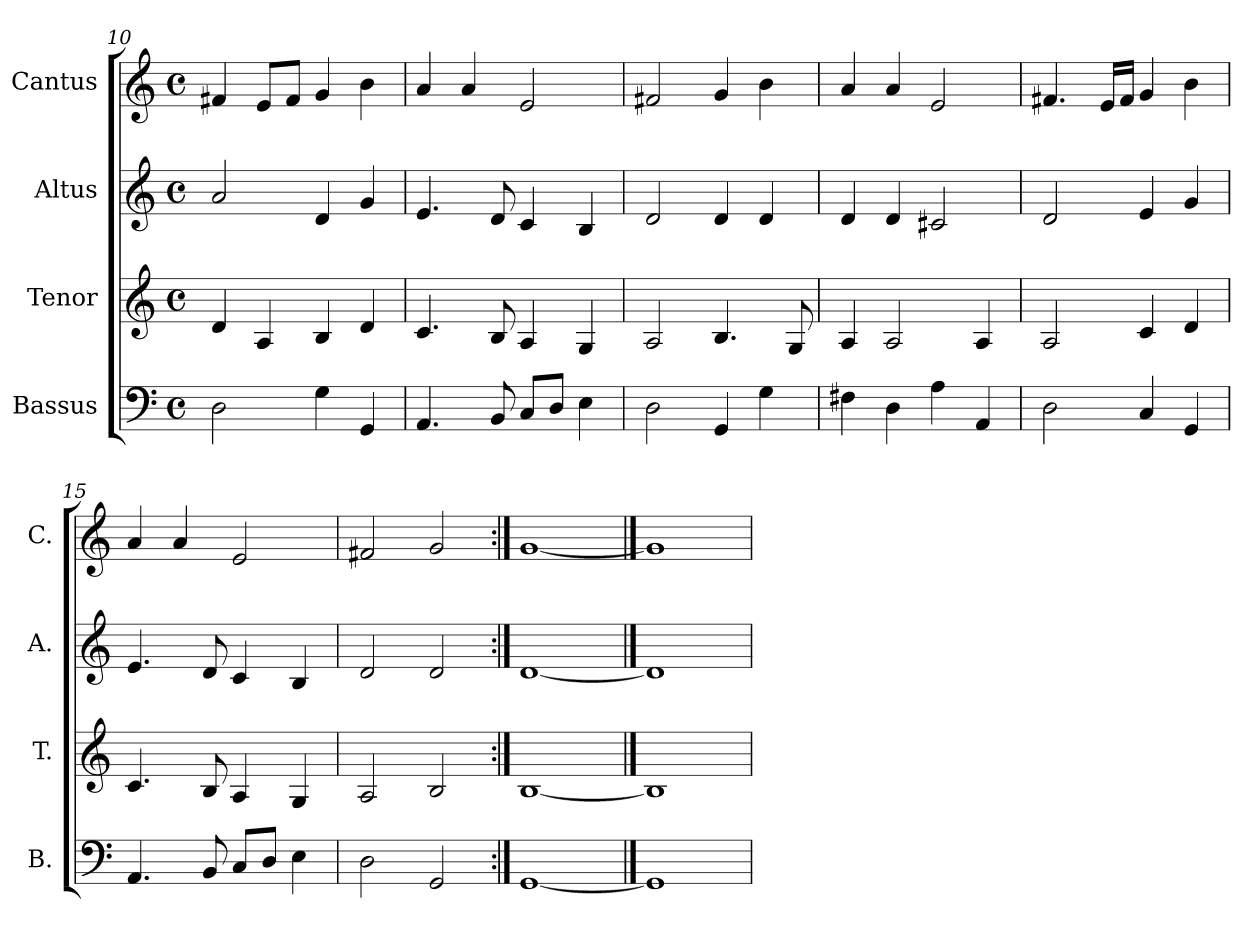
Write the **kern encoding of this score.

**kern	**kern	**kern	**kern
*part4	*part3	*part2	*part1
*staff4	*staff3	*staff2	*staff1
*I"Bassus	*I"Tenor	*I"Altus	*I"Cantus
*I'B.	*I'T.	*I'A.	*I'C.
*clefF4	*clefG2	*clefG2	*clefG2
*k[]	*k[]	*k[]	*k[]
*M4/4	*M4/4	*M4/4	*M4/4
*met(c)	*met(c)	*met(c)	*met(c)
=10	=10	=10	=10
2D\	4d/	2a/	4f#X/
.	4A/	.	8e/L
.	.	.	8f#/J
4G\	4B/	4d/	4g/
4GG/	4d/	4g/	4b\
=11	=11	=11	=11
4.AA/	4.c/	4.e/	4a/
.	.	.	4a/
8BB/	8B/	8d/	.
8C/L	4A/	4c/	2e/
8D/J	.	.	.
4E\	4G/	4B/	.
!!LO:LB:g=z
=12	=12	=12	=12
2D\	2A/	2d/	2f#X/
4GG/	4.B/	4d/	4g/
4G\	.	4d/	4b\
.	8G/	.	.
=13	=13	=13	=13
4F#X\	4A/	4d/	4a/
4D\	2A/	4d/	4a/
4A\	.	2c#X/	2e/
4AA/	4A/	.	.
=14	=14	=14	=14
2D\	2A/	2d/	4.f#X/
.	.	.	16e/LL
.	.	.	16f#/JJ
4C/	4c/	4e/	4g/
4GG/	4d/	4g/	4b\
=15	=15	=15	=15
4.AA/	4.c/	4.e/	4a/
.	.	.	4a/
8BB/	8B/	8d/	.
8C/L	4A/	4c/	2e/
8D/J	.	.	.
4E\	4G/	4B/	.
=16	=16	=16	=16
2D\	2A/	2d/	2f#X/
2GG/	2B/	2d/	2g/
=17:|!	=17:|!	=17:|!	=17:|!
[1GG	[1B	[1d	[1g
==18	==18	==18	==18
1GG]	1B]	1d]	1g]
=	=	=	=
*-	*-	*-	*-
